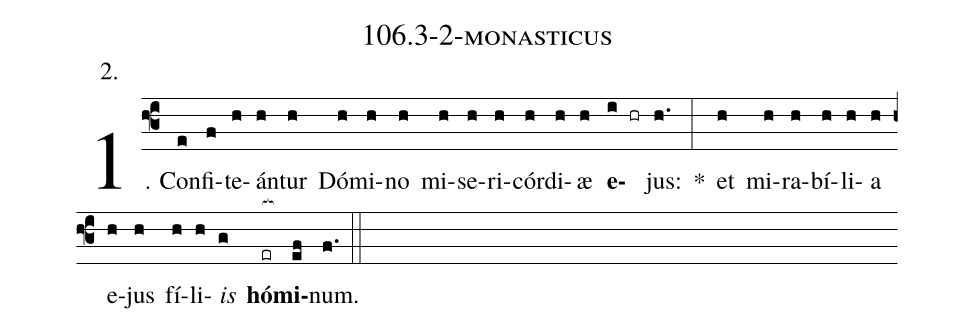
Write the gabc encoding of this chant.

name: 106.3-2-monasticus;
annotation: 2.;
%%
(f3)1. Con(e)fi(f)te(h)án(h)tur(h) Dó(h)mi(h)no(h) mi(h)se(h)ri(h)cór(h)di(h)æ(h) <b>e</b>(i hr)jus:(h.) *(:) et(h) mi(h)ra(h)bí(h)li(h)a(h) e(h)jus(h) fí(h)li(h)<i>is</i>(g) <b>hó</b>(er[ocb:1{])<b>mi</b>(ef[ocb:0}])num.(f.) (::)
